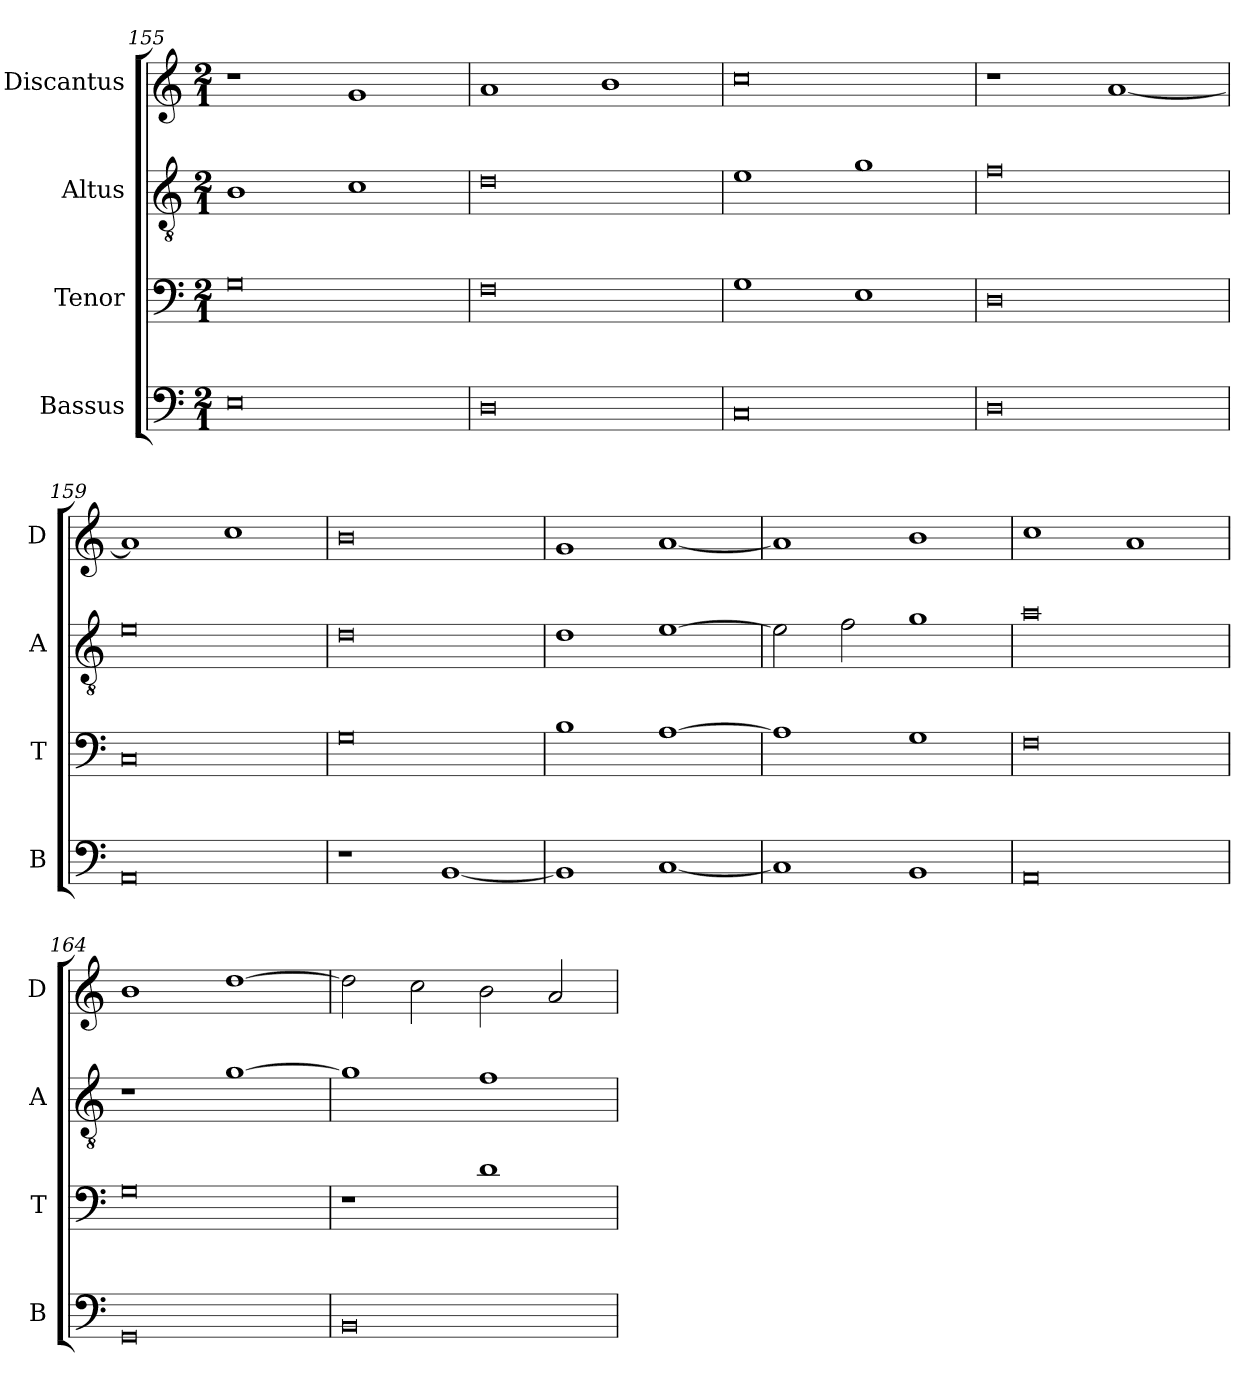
**kern	**kern	**kern	**kern
*part4	*part3	*part2	*part1
*staff4	*staff3	*staff2	*staff1
*I"Bassus	*I"Tenor	*I"Altus	*I"Discantus
*I'B	*I'T	*I'A	*I'D
*clefF4	*clefF4	*clefGv2	*clefG2
*k[]	*k[]	*k[]	*k[]
*M2/1	*M2/1	*M2/1	*M2/1
=155	=155	=155	=155
0E	0G	1B	1r
.	.	1c	1g
=156	=156	=156	=156
0D	0F	0d	1a
.	.	.	1b
=157	=157	=157	=157
0C	1G	1e	0cc
.	1E	1g	.
=158	=158	=158	=158
0D	0D	0f	1r
.	.	.	[1a
=159	=159	=159	=159
0AA	0C	0e	1a]
.	.	.	1cc
=160	=160	=160	=160
1r	0G	0d	0b
[1BB	.	.	.
=161	=161	=161	=161
1BB]	1B	1d	1g
[1C	[1A	[1e	[1a
=162	=162	=162	=162
1C]	1A]	2e\]	1a]
.	.	2f\	.
1BB	1G	1g	1b
=163	=163	=163	=163
0AA	0F	0a	1cc
.	.	.	1a
=164	=164	=164	=164
0GG	0G	1r	1b
.	.	[1g	[1dd
=165	=165	=165	=165
0BB	1r	1g]	2dd\]
.	.	.	2cc\
.	1d	1f	2b\
.	.	.	2a/
=	=	=	=
*-	*-	*-	*-
